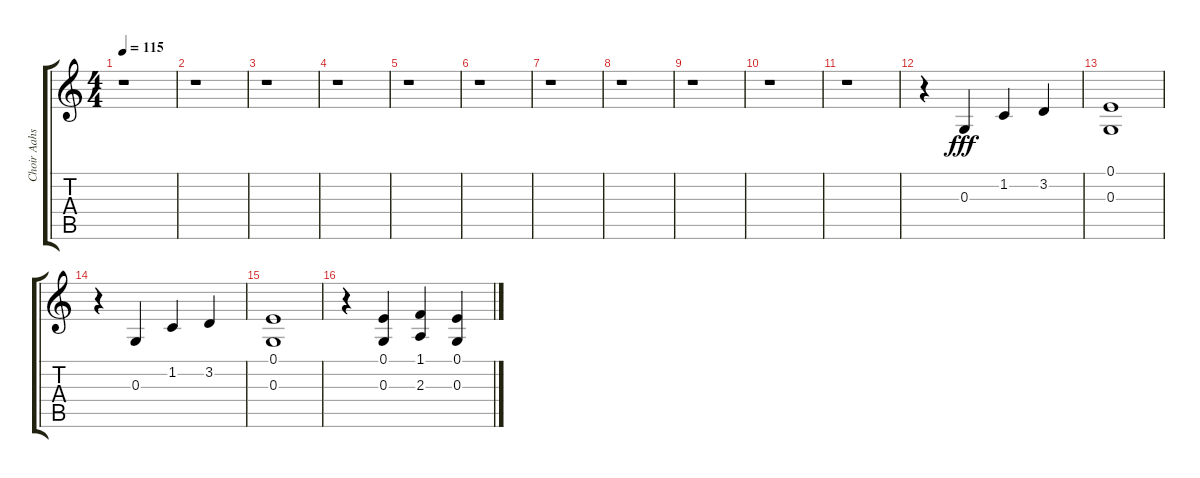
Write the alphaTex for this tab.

\track ("Choir Aahs" "Choir Aahs") {instrument choiraahs}
\staff {score tabs}
\tuning (E4 B3 G3 D3 A2 E2) {hide}
\ts (4 4)
\tempo 115
\clef g2
\ks c
r.1{dy f} |
r.1 |
r.1 |
r.1 |
r.1 |
r.1 |
r.1 |
r.1 |
r.1 |
r.1 |
r.1 |
r.4 0.3.4{dy fff} 1.2.4 3.2.4 |
(0.1 0.3).1 |
r.4 0.3.4 1.2.4 3.2.4 |
(0.1 0.3).1 |
r.4 (0.1 0.3).4 (1.1 2.3).4 (0.1 0.3).4
